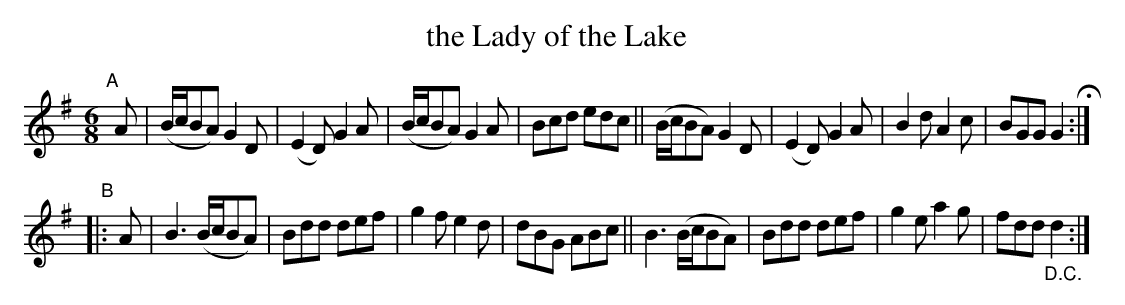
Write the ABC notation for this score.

X:1
T: the Lady of the Lake
M: 6/8
L: 1/8
K: G
"^A"[|] A |\
(B/c/BA) G2D | (E2D) G2A | (B/c/BA) G2A | Bcd edc ||\
(B/c/BA) G2D | (E2D) G2A | B2d A2c | BGG G2H :|
"^B"|: A |\
B3 (B/c/BA) | Bdd def | g2f e2d | dBG ABc ||\
B3 (B/c/BA) | Bdd def | g2e a2g | fdd "_D.C."d2 :|
